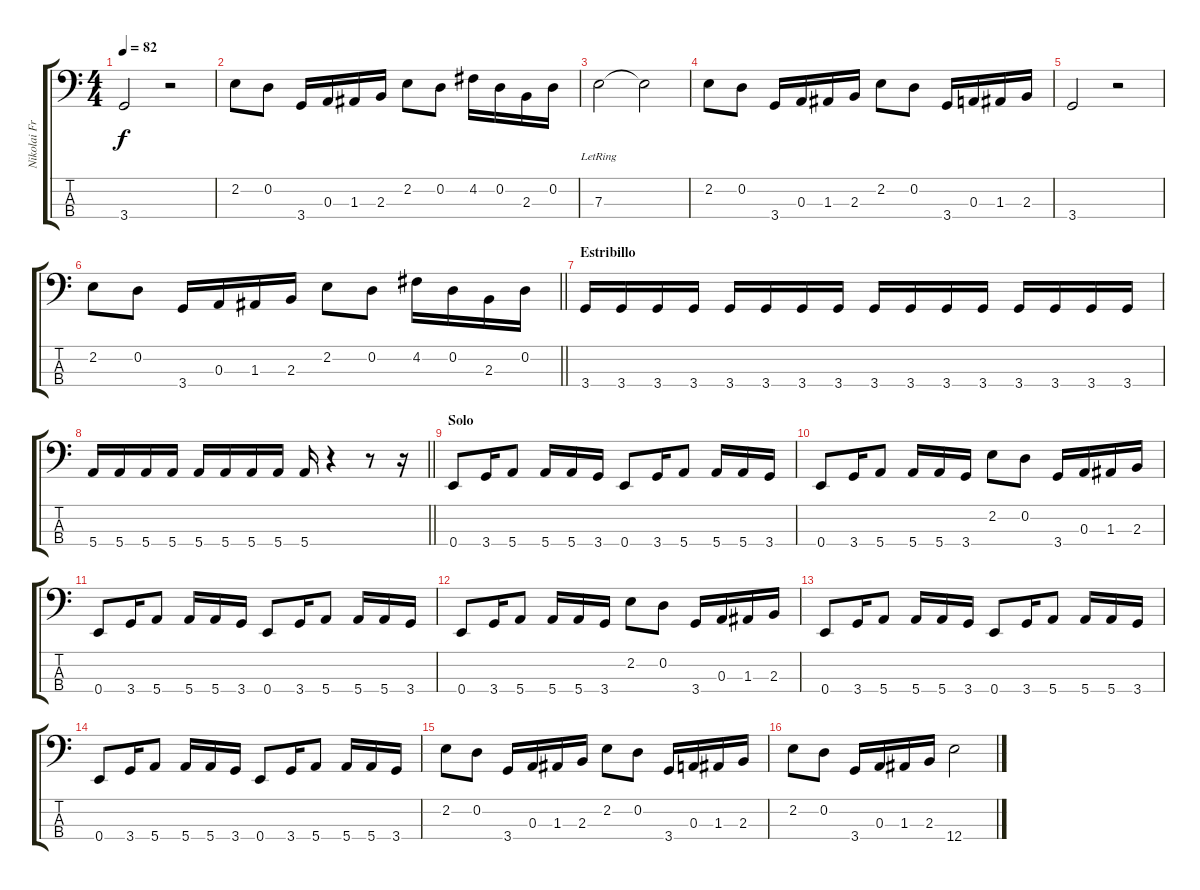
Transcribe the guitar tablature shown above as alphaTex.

\track ("Nikolai Fraiture" "Nikolai Fr") {instrument electricbasspick}
\staff {score tabs}
\tuning (G2 D2 A1 E1) {hide}
\ts (4 4)
\tempo 82
\clef f4
\ks c
3.4.2{dy f} r.2 |
2.2.8 0.2.8 3.4.16 0.3.16 1.3.16 2.3.16 2.2.8 0.2.8 4.2.16 0.2.16 2.3.16 0.2.16 |
7.3{lr}.2 7.3{t}.2 |
2.2.8 0.2.8 3.4.16 0.3.16 1.3.16 2.3.16 2.2.8 0.2.8 3.4.16 0.3.16 1.3.16 2.3.16 |
3.4.2 r.2 |
\barLineRight lightlight
2.2.8 0.2.8 3.4.16 0.3.16 1.3.16 2.3.16 2.2.8 0.2.8 4.2.16 0.2.16 2.3.16 0.2.16 |
\section ("" "Estribillo")
3.4.16 3.4.16 3.4.16 3.4.16 3.4.16 3.4.16 3.4.16 3.4.16 3.4.16 3.4.16 3.4.16 3.4.16 3.4.16 3.4.16 3.4.16 3.4.16 |
\barLineRight lightlight
5.4.16 5.4.16 5.4.16 5.4.16 5.4.16 5.4.16 5.4.16 5.4.16 5.4.16 r.4 r.8 r.16 |
\section ("" "Solo")
0.4.8 3.4.16 5.4.8 5.4.16 5.4.16 3.4.16 0.4.8 3.4.16 5.4.8 5.4.16 5.4.16 3.4.16 |
0.4.8 3.4.16 5.4.8 5.4.16 5.4.16 3.4.16 2.2.8 0.2.8 3.4.16 0.3.16 1.3.16 2.3.16 |
0.4.8 3.4.16 5.4.8 5.4.16 5.4.16 3.4.16 0.4.8 3.4.16 5.4.8 5.4.16 5.4.16 3.4.16 |
0.4.8 3.4.16 5.4.8 5.4.16 5.4.16 3.4.16 2.2.8 0.2.8 3.4.16 0.3.16 1.3.16 2.3.16 |
0.4.8 3.4.16 5.4.8 5.4.16 5.4.16 3.4.16 0.4.8 3.4.16 5.4.8 5.4.16 5.4.16 3.4.16 |
0.4.8 3.4.16 5.4.8 5.4.16 5.4.16 3.4.16 0.4.8 3.4.16 5.4.8 5.4.16 5.4.16 3.4.16 |
2.2.8 0.2.8 3.4.16 0.3.16 1.3.16 2.3.16 2.2.8 0.2.8 3.4.16 0.3.16 1.3.16 2.3.16 |
2.2.8 0.2.8 3.4.16 0.3.16 1.3.16 2.3.16 12.4.2
